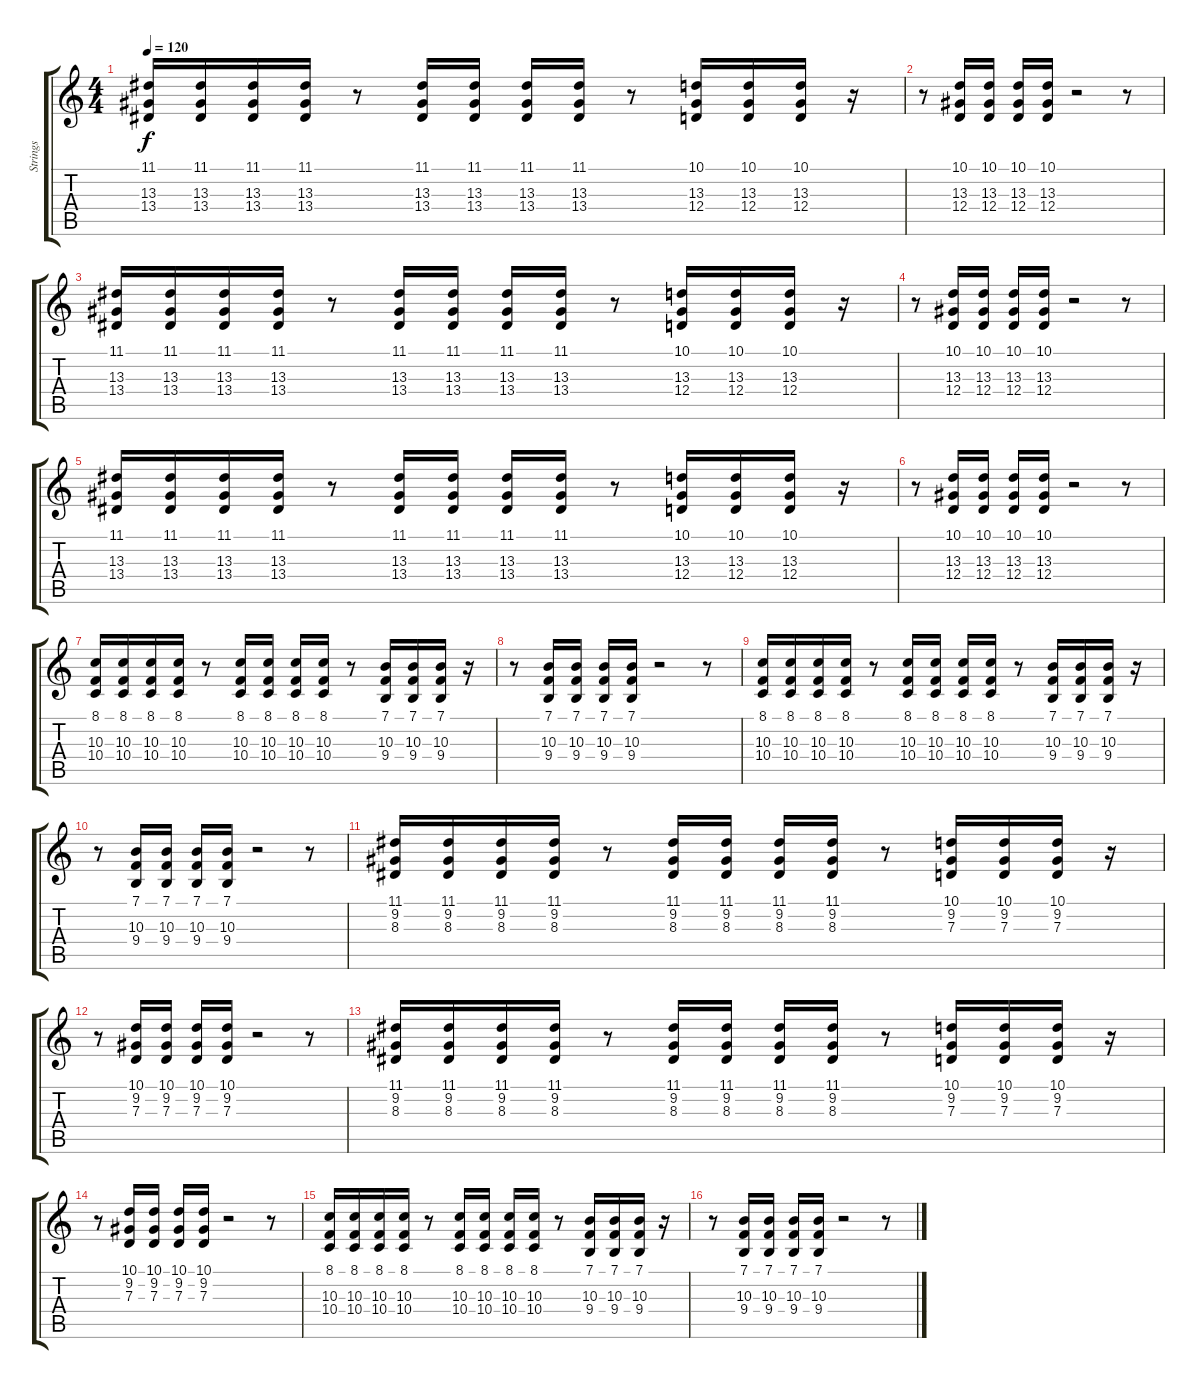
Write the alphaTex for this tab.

\track ("Strings" "Strings") {instrument stringensemble1}
\staff {score tabs}
\tuning (E4 B3 G3 D3 A2 E2) {hide}
\ts (4 4)
\tempo 120
\tempo 110
\tempo 120
\clef g2
\ks c
(11.1 13.3 13.4).16{dy f instrument stringensemble1} (11.1 13.3 13.4).16 (11.1 13.3 13.4).16 (11.1 13.3 13.4).16 r.8 (11.1 13.3 13.4).16 (11.1 13.3 13.4).16 (11.1 13.3 13.4).16 (11.1 13.3 13.4).16 r.8 (10.1 13.3 12.4).16 (10.1 13.3 12.4).16 (10.1 13.3 12.4).16 r.16 |
r.8 (10.1 13.3 12.4).16 (10.1 13.3 12.4).16 (10.1 13.3 12.4).16 (10.1 13.3 12.4).16 r.2 r.8 |
(11.1 13.3 13.4).16 (11.1 13.3 13.4).16 (11.1 13.3 13.4).16 (11.1 13.3 13.4).16 r.8 (11.1 13.3 13.4).16 (11.1 13.3 13.4).16 (11.1 13.3 13.4).16 (11.1 13.3 13.4).16 r.8 (10.1 13.3 12.4).16 (10.1 13.3 12.4).16 (10.1 13.3 12.4).16 r.16 |
r.8 (10.1 13.3 12.4).16 (10.1 13.3 12.4).16 (10.1 13.3 12.4).16 (10.1 13.3 12.4).16 r.2 r.8 |
(11.1 13.3 13.4).16 (11.1 13.3 13.4).16 (11.1 13.3 13.4).16 (11.1 13.3 13.4).16 r.8 (11.1 13.3 13.4).16 (11.1 13.3 13.4).16 (11.1 13.3 13.4).16 (11.1 13.3 13.4).16 r.8 (10.1 13.3 12.4).16 (10.1 13.3 12.4).16 (10.1 13.3 12.4).16 r.16 |
r.8 (10.1 13.3 12.4).16 (10.1 13.3 12.4).16 (10.1 13.3 12.4).16 (10.1 13.3 12.4).16 r.2 r.8 |
(8.1 10.3 10.4).16 (8.1 10.3 10.4).16 (8.1 10.3 10.4).16 (8.1 10.3 10.4).16 r.8 (8.1 10.3 10.4).16 (8.1 10.3 10.4).16 (8.1 10.3 10.4).16 (8.1 10.3 10.4).16 r.8 (7.1 10.3 9.4).16 (7.1 10.3 9.4).16 (7.1 10.3 9.4).16 r.16 |
r.8 (7.1 10.3 9.4).16 (7.1 10.3 9.4).16 (7.1 10.3 9.4).16 (7.1 10.3 9.4).16 r.2 r.8 |
(8.1 10.3 10.4).16 (8.1 10.3 10.4).16 (8.1 10.3 10.4).16 (8.1 10.3 10.4).16 r.8 (8.1 10.3 10.4).16 (8.1 10.3 10.4).16 (8.1 10.3 10.4).16 (8.1 10.3 10.4).16 r.8 (7.1 10.3 9.4).16 (7.1 10.3 9.4).16 (7.1 10.3 9.4).16 r.16 |
r.8 (7.1 10.3 9.4).16 (7.1 10.3 9.4).16 (7.1 10.3 9.4).16 (7.1 10.3 9.4).16 r.2 r.8 |
(11.1 9.2 8.3).16 (11.1 9.2 8.3).16 (11.1 9.2 8.3).16 (11.1 9.2 8.3).16 r.8 (11.1 9.2 8.3).16 (11.1 9.2 8.3).16 (11.1 9.2 8.3).16 (11.1 9.2 8.3).16 r.8 (10.1 9.2 7.3).16 (10.1 9.2 7.3).16 (10.1 9.2 7.3).16 r.16 |
r.8 (10.1 9.2 7.3).16 (10.1 9.2 7.3).16 (10.1 9.2 7.3).16 (10.1 9.2 7.3).16 r.2 r.8 |
(11.1 9.2 8.3).16 (11.1 9.2 8.3).16 (11.1 9.2 8.3).16 (11.1 9.2 8.3).16 r.8 (11.1 9.2 8.3).16 (11.1 9.2 8.3).16 (11.1 9.2 8.3).16 (11.1 9.2 8.3).16 r.8 (10.1 9.2 7.3).16 (10.1 9.2 7.3).16 (10.1 9.2 7.3).16 r.16 |
r.8 (10.1 9.2 7.3).16 (10.1 9.2 7.3).16 (10.1 9.2 7.3).16 (10.1 9.2 7.3).16 r.2 r.8 |
(8.1 10.3 10.4).16 (8.1 10.3 10.4).16 (8.1 10.3 10.4).16 (8.1 10.3 10.4).16 r.8 (8.1 10.3 10.4).16 (8.1 10.3 10.4).16 (8.1 10.3 10.4).16 (8.1 10.3 10.4).16 r.8 (7.1 10.3 9.4).16 (7.1 10.3 9.4).16 (7.1 10.3 9.4).16 r.16 |
r.8 (7.1 10.3 9.4).16 (7.1 10.3 9.4).16 (7.1 10.3 9.4).16 (7.1 10.3 9.4).16 r.2 r.8
